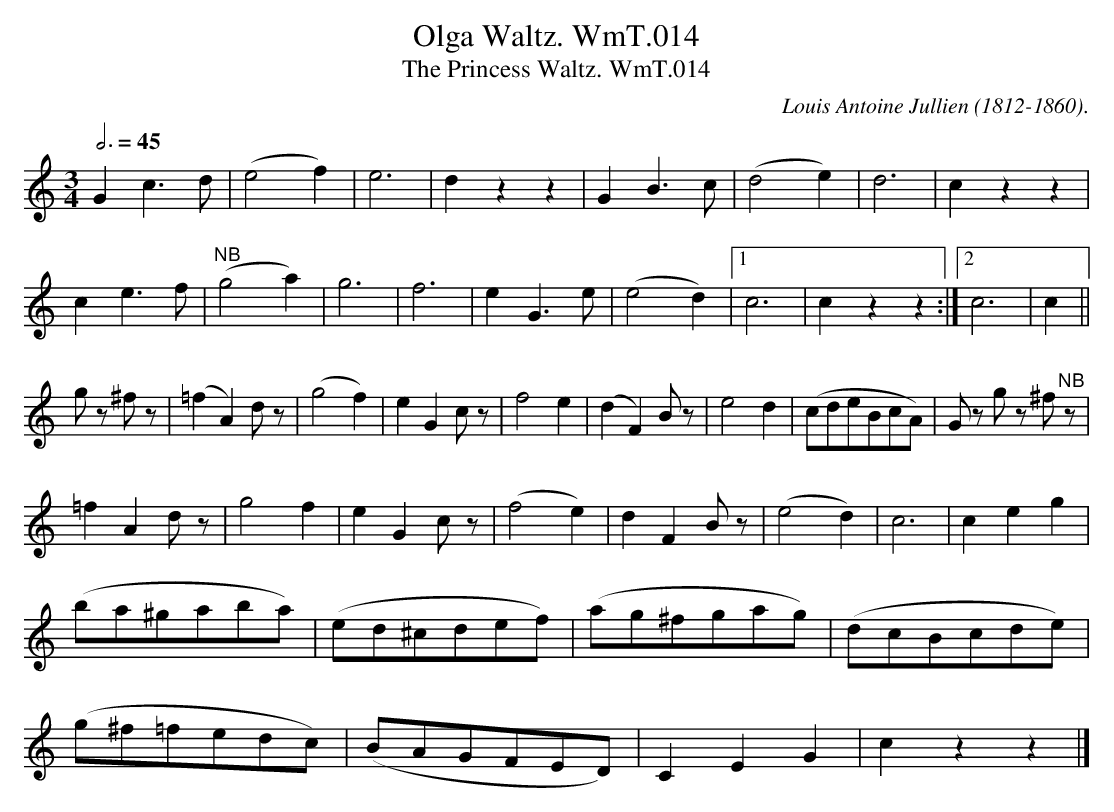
X:1
T:Olga Waltz. WmT.014
T:Princess Waltz. WmT.014, The
M:3/4
L:1/8
C:Louis Antoine Jullien (1812-1860).
Q:3/4=45
K:C
G2 c3d|(e4f2)|e6|d2z2z2|G2 B3c|(d4e2)|d6|c2z2z2|
c2 e3f|"^NB"(g4 a2)|g6|f6|e2 G3e|(e4 d2)|1c6|c2z2z2:|2c6|c2||
gz ^fz|(=f2A2) dz|(g4 f2)|e2G2 cz|f4 e2|(d2F2) Bz|e4 d2|(cdeBcA)|Gz gz ^f"^NB"z|
=f2A2 dz|g4 f2|e2G2 cz|(f4e2)|d2F2 Bz|(e4d2)|c6|c2e2g2|
(ba^gaba)|(ed^cdef)|(ag^fgag)|(dcBcde)|
(g^f=fedc)|(BAGFED)|C2E2G2| c2z2z2|]
